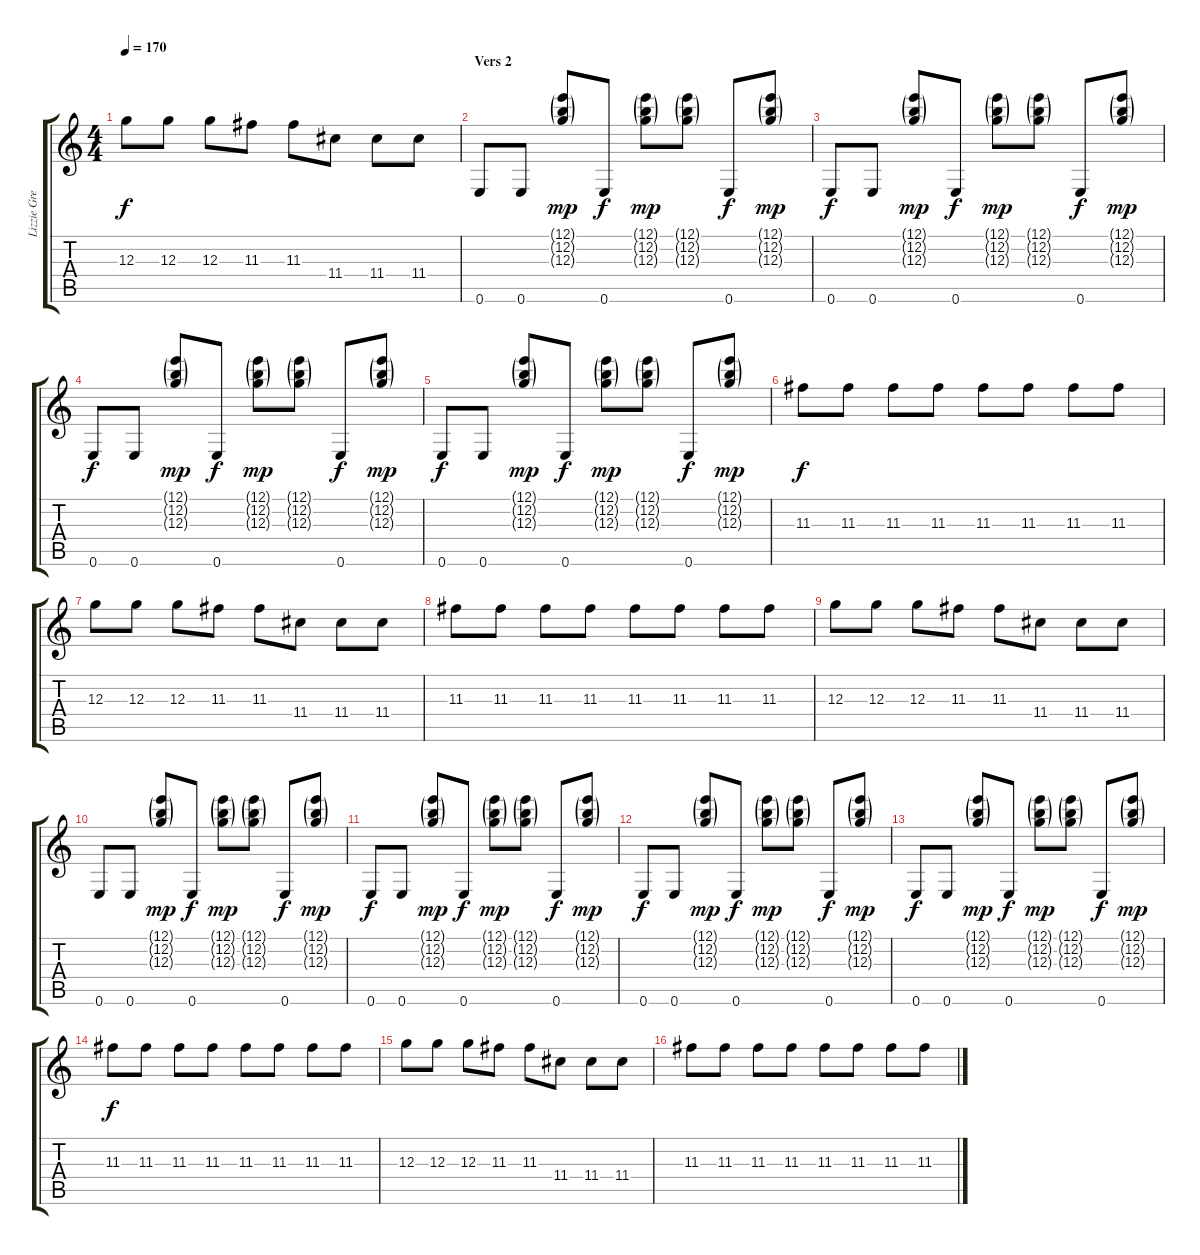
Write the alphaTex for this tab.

\track ("Lizzie Grey - Lead Guitar" "Lizzie Gre") {instrument distortionguitar}
\staff {score tabs}
\tuning (E4 B3 G3 D3 A2 E2) {hide}
\ts (4 4)
\tempo 170
\clef g2
\ks c
12.3.8{dy f} 12.3.8 12.3.8 11.3.8 11.3.8 11.4.8 11.4.8 11.4.8 |
\section ("" "Vers 2")
0.6.8 0.6.8 (12.1{g} 12.2{g} 12.3{g}).8{dy mp} 0.6.8{dy f} (12.1{g} 12.2{g} 12.3{g}).8{dy mp} (12.1{g} 12.2{g} 12.3{g}).8 0.6.8{dy f} (12.1{g} 12.2{g} 12.3{g}).8{dy mp} |
0.6.8{dy f} 0.6.8 (12.1{g} 12.2{g} 12.3{g}).8{dy mp} 0.6.8{dy f} (12.1{g} 12.2{g} 12.3{g}).8{dy mp} (12.1{g} 12.2{g} 12.3{g}).8 0.6.8{dy f} (12.1{g} 12.2{g} 12.3{g}).8{dy mp} |
0.6.8{dy f} 0.6.8 (12.1{g} 12.2{g} 12.3{g}).8{dy mp} 0.6.8{dy f} (12.1{g} 12.2{g} 12.3{g}).8{dy mp} (12.1{g} 12.2{g} 12.3{g}).8 0.6.8{dy f} (12.1{g} 12.2{g} 12.3{g}).8{dy mp} |
0.6.8{dy f} 0.6.8 (12.1{g} 12.2{g} 12.3{g}).8{dy mp} 0.6.8{dy f} (12.1{g} 12.2{g} 12.3{g}).8{dy mp} (12.1{g} 12.2{g} 12.3{g}).8 0.6.8{dy f} (12.1{g} 12.2{g} 12.3{g}).8{dy mp} |
11.3.8{dy f} 11.3.8 11.3.8 11.3.8 11.3.8 11.3.8 11.3.8 11.3.8 |
12.3.8 12.3.8 12.3.8 11.3.8 11.3.8 11.4.8 11.4.8 11.4.8 |
11.3.8 11.3.8 11.3.8 11.3.8 11.3.8 11.3.8 11.3.8 11.3.8 |
12.3.8 12.3.8 12.3.8 11.3.8 11.3.8 11.4.8 11.4.8 11.4.8 |
0.6.8 0.6.8 (12.1{g} 12.2{g} 12.3{g}).8{dy mp} 0.6.8{dy f} (12.1{g} 12.2{g} 12.3{g}).8{dy mp} (12.1{g} 12.2{g} 12.3{g}).8 0.6.8{dy f} (12.1{g} 12.2{g} 12.3{g}).8{dy mp} |
0.6.8{dy f} 0.6.8 (12.1{g} 12.2{g} 12.3{g}).8{dy mp} 0.6.8{dy f} (12.1{g} 12.2{g} 12.3{g}).8{dy mp} (12.1{g} 12.2{g} 12.3{g}).8 0.6.8{dy f} (12.1{g} 12.2{g} 12.3{g}).8{dy mp} |
0.6.8{dy f} 0.6.8 (12.1{g} 12.2{g} 12.3{g}).8{dy mp} 0.6.8{dy f} (12.1{g} 12.2{g} 12.3{g}).8{dy mp} (12.1{g} 12.2{g} 12.3{g}).8 0.6.8{dy f} (12.1{g} 12.2{g} 12.3{g}).8{dy mp} |
0.6.8{dy f} 0.6.8 (12.1{g} 12.2{g} 12.3{g}).8{dy mp} 0.6.8{dy f} (12.1{g} 12.2{g} 12.3{g}).8{dy mp} (12.1{g} 12.2{g} 12.3{g}).8 0.6.8{dy f} (12.1{g} 12.2{g} 12.3{g}).8{dy mp} |
11.3.8{dy f} 11.3.8 11.3.8 11.3.8 11.3.8 11.3.8 11.3.8 11.3.8 |
12.3.8 12.3.8 12.3.8 11.3.8 11.3.8 11.4.8 11.4.8 11.4.8 |
11.3.8 11.3.8 11.3.8 11.3.8 11.3.8 11.3.8 11.3.8 11.3.8
